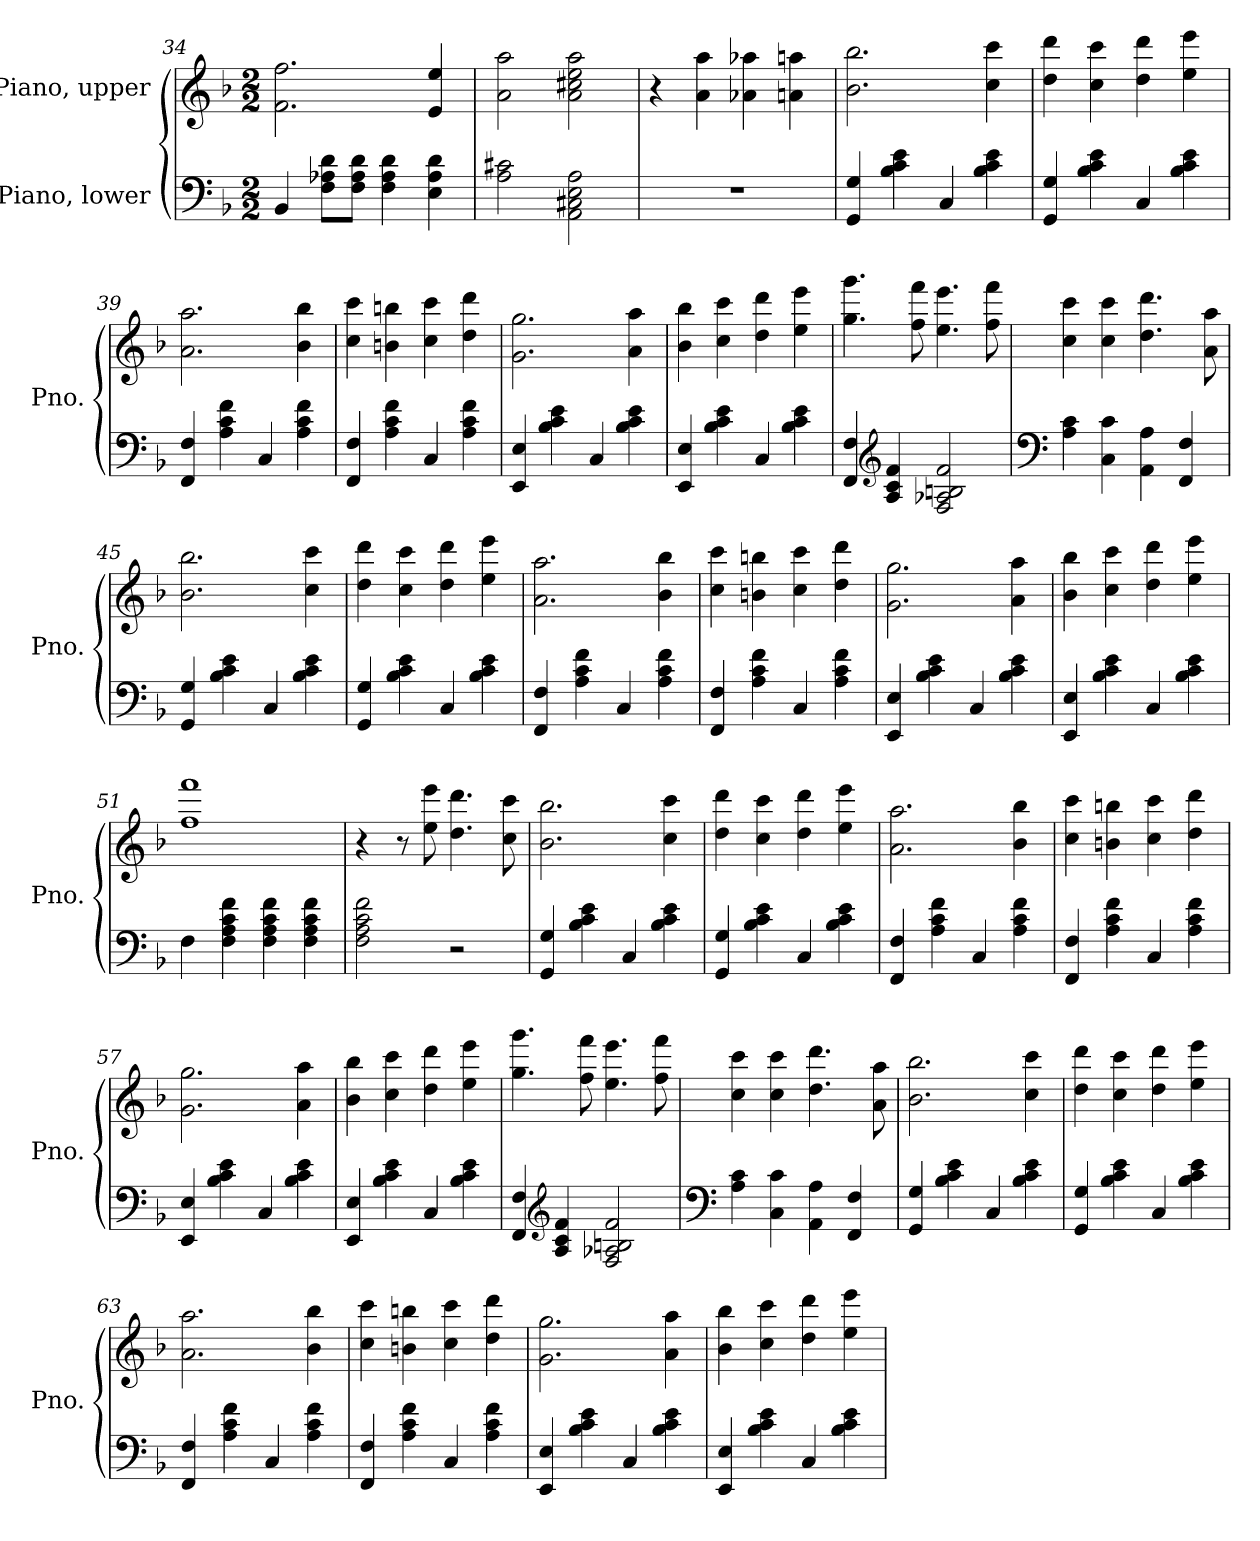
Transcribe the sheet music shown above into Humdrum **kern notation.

**kern	**kern
*part2	*part1
*staff2	*staff1
*I"Piano, lower	*I"Piano, upper
*I'Pno.	*I'Pno.
*clefF4	*clefG2
*k[b-]	*k[b-]
*M2/2	*M2/2
=34	=34
4BB-/	2.f\ 2.ff\
8F\ 8A-X\ 8d\L	.
8F\ 8A-\ 8d\J	.
4F\ 4A-\ 4d\	.
4E\ 4A-\ 4d\	4e/ 4ee/
=35	=35
2A\ 2c#X\	2a\ 2aa\
2AA\ 2C#X\ 2E\ 2A\	2a\ 2cc#X\ 2ee\ 2aa\
=36	=36
1r	4r
.	4a\ 4aa\
.	4a-X\ 4aa-X\
.	4an\ 4aan\
=37	=37
4GG/ 4G/	2.b-\ 2.bb-\
4B-\ 4c\ 4e\	.
4C/	.
4B-\ 4c\ 4e\	4cc\ 4ccc\
=38	=38
4GG/ 4G/	4dd\ 4ddd\
4B-\ 4c\ 4e\	4cc\ 4ccc\
4C/	4dd\ 4ddd\
4B-\ 4c\ 4e\	4ee\ 4eee\
!!LO:LB:g=z
=39	=39
4FF/ 4F/	2.a\ 2.aa\
4A\ 4c\ 4f\	.
4C/	.
4A\ 4c\ 4f\	4b-\ 4bb-\
=40	=40
4FF/ 4F/	4cc\ 4ccc\
4A\ 4c\ 4f\	4bn\ 4bbn\
4C/	4cc\ 4ccc\
4A\ 4c\ 4f\	4dd\ 4ddd\
=41	=41
4EE/ 4E/	2.g\ 2.gg\
4B-\ 4c\ 4e\	.
4C/	.
4B-\ 4c\ 4e\	4a\ 4aa\
=42	=42
4EE/ 4E/	4b-\ 4bb-\
4B-\ 4c\ 4e\	4cc\ 4ccc\
4C/	4dd\ 4ddd\
4B-\ 4c\ 4e\	4ee\ 4eee\
=43	=43
4FF/ 4F/	4.gg\ 4.ggg\
*clefG2	*
4A/ 4c/ 4f/	.
.	8ff\ 8fff\
2F/ 2A-X/ 2Bn/ 2f/	4.ee\ 4.eee\
.	8ff\ 8fff\
=44	=44
*clefF4	*
4A\ 4c\	4cc\ 4ccc\
4C\ 4c\	4cc\ 4ccc\
4AA\ 4A\	4.dd\ 4.ddd\
4FF/ 4F/	.
.	8a\ 8aa\
!!LO:LB:g=z
=45	=45
4GG/ 4G/	2.b-\ 2.bb-\
4B-\ 4c\ 4e\	.
4C/	.
4B-\ 4c\ 4e\	4cc\ 4ccc\
=46	=46
4GG/ 4G/	4dd\ 4ddd\
4B-\ 4c\ 4e\	4cc\ 4ccc\
4C/	4dd\ 4ddd\
4B-\ 4c\ 4e\	4ee\ 4eee\
=47	=47
4FF/ 4F/	2.a\ 2.aa\
4A\ 4c\ 4f\	.
4C/	.
4A\ 4c\ 4f\	4b-\ 4bb-\
=48	=48
4FF/ 4F/	4cc\ 4ccc\
4A\ 4c\ 4f\	4bn\ 4bbn\
4C/	4cc\ 4ccc\
4A\ 4c\ 4f\	4dd\ 4ddd\
=49	=49
4EE/ 4E/	2.g\ 2.gg\
4B-\ 4c\ 4e\	.
4C/	.
4B-\ 4c\ 4e\	4a\ 4aa\
=50	=50
4EE/ 4E/	4b-\ 4bb-\
4B-\ 4c\ 4e\	4cc\ 4ccc\
4C/	4dd\ 4ddd\
4B-\ 4c\ 4e\	4ee\ 4eee\
!!LO:LB:g=z
=51	=51
4F\	1ff 1fff
4F\ 4A\ 4c\ 4f\	.
4F\ 4A\ 4c\ 4f\	.
4F\ 4A\ 4c\ 4f\	.
=52	=52
2F\ 2A\ 2c\ 2f\	4r
.	8r
.	8ee\ 8eee\
2r	4.dd\ 4.ddd\
.	8cc\ 8ccc\
=53	=53
4GG/ 4G/	2.b-\ 2.bb-\
4B-\ 4c\ 4e\	.
4C/	.
4B-\ 4c\ 4e\	4cc\ 4ccc\
=54	=54
4GG/ 4G/	4dd\ 4ddd\
4B-\ 4c\ 4e\	4cc\ 4ccc\
4C/	4dd\ 4ddd\
4B-\ 4c\ 4e\	4ee\ 4eee\
=55	=55
4FF/ 4F/	2.a\ 2.aa\
4A\ 4c\ 4f\	.
4C/	.
4A\ 4c\ 4f\	4b-\ 4bb-\
=56	=56
4FF/ 4F/	4cc\ 4ccc\
4A\ 4c\ 4f\	4bn\ 4bbn\
4C/	4cc\ 4ccc\
4A\ 4c\ 4f\	4dd\ 4ddd\
!!LO:LB:g=z
=57	=57
4EE/ 4E/	2.g\ 2.gg\
4B-\ 4c\ 4e\	.
4C/	.
4B-\ 4c\ 4e\	4a\ 4aa\
=58	=58
4EE/ 4E/	4b-\ 4bb-\
4B-\ 4c\ 4e\	4cc\ 4ccc\
4C/	4dd\ 4ddd\
4B-\ 4c\ 4e\	4ee\ 4eee\
=59	=59
4FF/ 4F/	4.gg\ 4.ggg\
*clefG2	*
4A/ 4c/ 4f/	.
.	8ff\ 8fff\
2F/ 2A-X/ 2Bn/ 2f/	4.ee\ 4.eee\
.	8ff\ 8fff\
=60	=60
*clefF4	*
4A\ 4c\	4cc\ 4ccc\
4C\ 4c\	4cc\ 4ccc\
4AA\ 4A\	4.dd\ 4.ddd\
4FF/ 4F/	.
.	8a\ 8aa\
=61	=61
4GG/ 4G/	2.b-\ 2.bb-\
4B-\ 4c\ 4e\	.
4C/	.
4B-\ 4c\ 4e\	4cc\ 4ccc\
!!LO:LB:g=z
=62	=62
4GG/ 4G/	4dd\ 4ddd\
4B-\ 4c\ 4e\	4cc\ 4ccc\
4C/	4dd\ 4ddd\
4B-\ 4c\ 4e\	4ee\ 4eee\
=63	=63
4FF/ 4F/	2.a\ 2.aa\
4A\ 4c\ 4f\	.
4C/	.
4A\ 4c\ 4f\	4b-\ 4bb-\
=64	=64
4FF/ 4F/	4cc\ 4ccc\
4A\ 4c\ 4f\	4bn\ 4bbn\
4C/	4cc\ 4ccc\
4A\ 4c\ 4f\	4dd\ 4ddd\
=65	=65
4EE/ 4E/	2.g\ 2.gg\
4B-\ 4c\ 4e\	.
4C/	.
4B-\ 4c\ 4e\	4a\ 4aa\
=66	=66
4EE/ 4E/	4b-\ 4bb-\
4B-\ 4c\ 4e\	4cc\ 4ccc\
4C/	4dd\ 4ddd\
4B-\ 4c\ 4e\	4ee\ 4eee\
=	=
*-	*-
